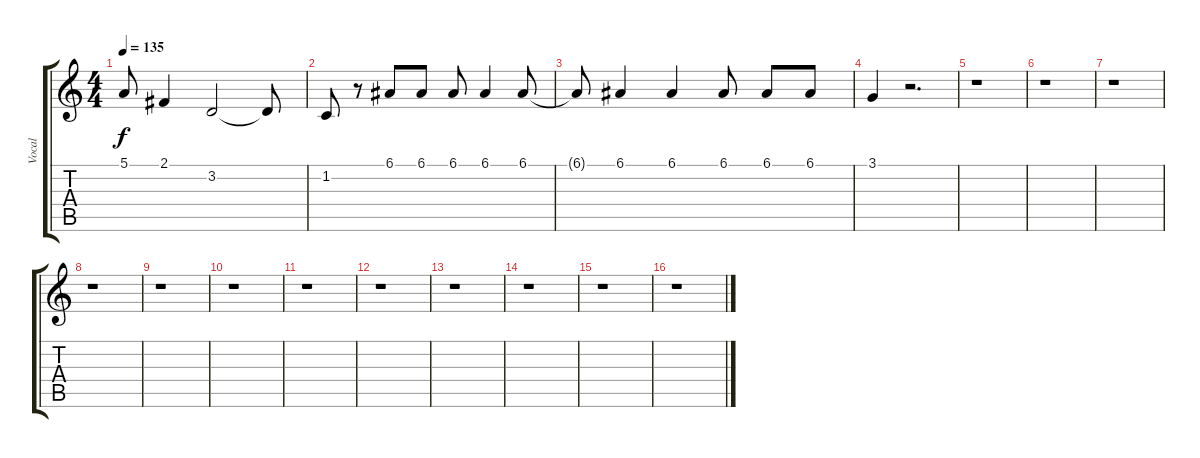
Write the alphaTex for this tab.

\track ("Vocal" "Vocal") {instrument englishhorn}
\staff {score tabs}
\tuning (E4 B3 G3 D3 A2 E2) {hide}
\ts (4 4)
\tempo 135
\clef g2
\ks c
5.1{t}.8{dy f} 2.1.4 3.2.2 3.2{t}.8 |
1.2.8 r.8 6.1.8 6.1.8 6.1.8 6.1.4 6.1.8 |
6.1{t}.8 6.1.4 6.1.4 6.1.8 6.1.8 6.1.8 |
3.1.4 r.2{d} |
r.1 |
r.1 |
r.1 |
r.1 |
r.1 |
r.1 |
r.1 |
r.1 |
r.1 |
r.1 |
r.1 |
r.1
